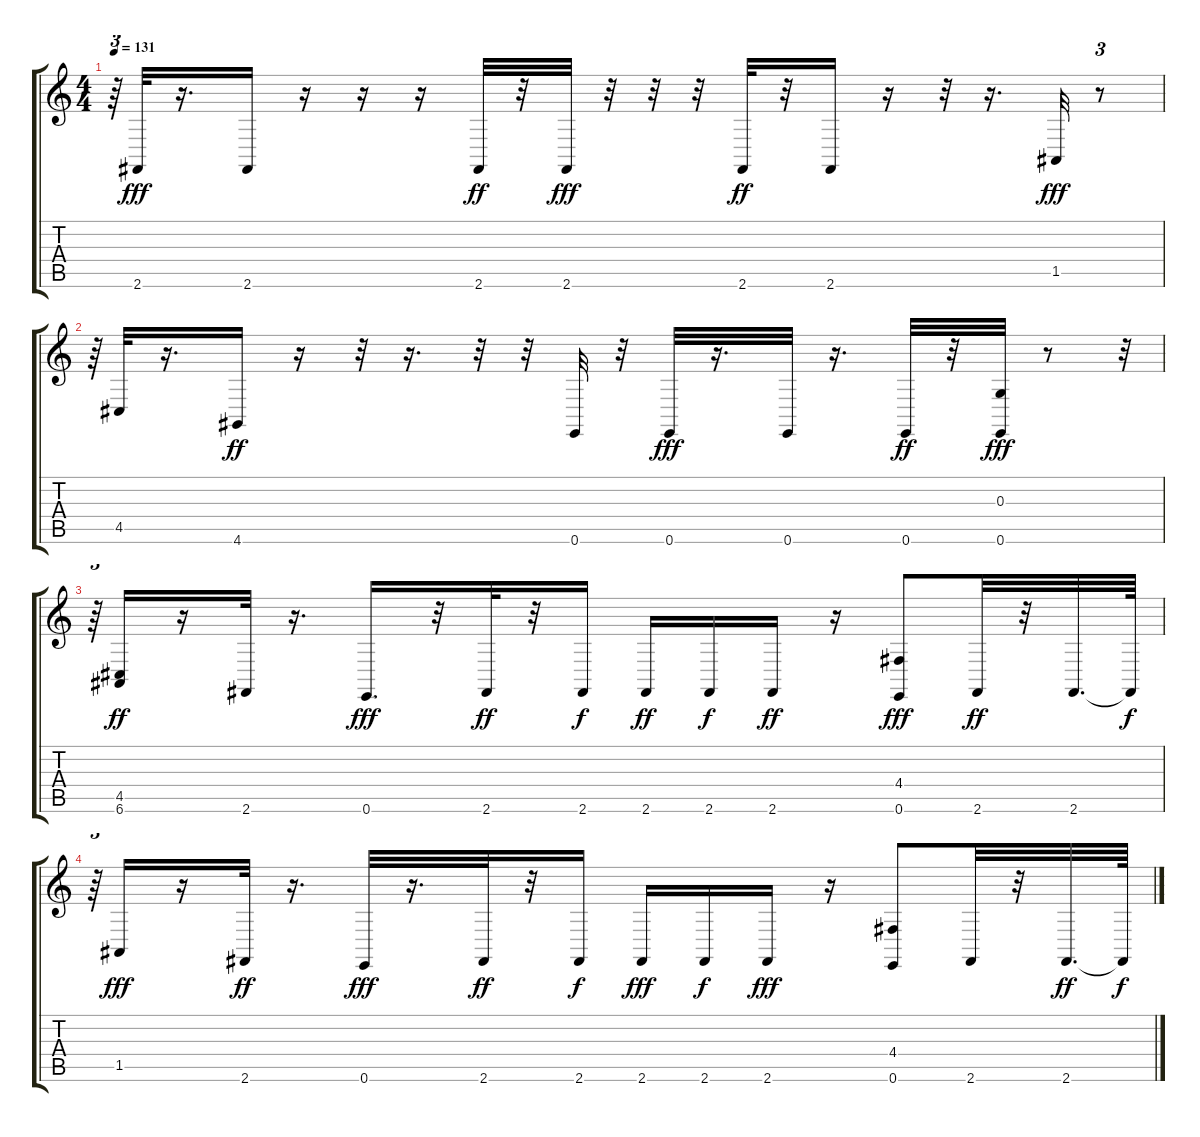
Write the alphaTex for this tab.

\track "" {instrument synthdrum}
\staff {score tabs}
\tuning (E4 B3 G3 D3 A2 E2) {hide}
\ts (4 4)
\tempo 131
\clef g2
\ks c
r.64{tu (3 2) dy ff} 2.6.32{dy fff} r.16{d} 2.6.16 r.16 r.16 r.16 2.6.32{dy ff} r.32 2.6.32{dy fff} r.32 r.32 r.32 2.6.32{dy ff} r.32 2.6.16 r.16 r.32 r.16{d} 1.5.32{dy fff} r.8{tu (3 2)} |
r.64{tu (3 2)} 4.5.32 r.16{d} 4.6.16{dy ff} r.16 r.32 r.16{d} r.32 r.32 0.6.32 r.32 0.6.32{dy fff} r.16{d} 0.6.32 r.16{d} 0.6.32{dy ff} r.32 (0.3 0.6).32{dy fff} r.8 r.32{tu (3 2)} |
r.64{tu (3 2)} (4.5 6.6).16{dy ff} r.16 2.6.32 r.16{d} 0.6.16{d dy fff} r.32 2.6.32{dy ff} r.32 2.6.16{dy f} 2.6.16{dy ff} 2.6.16{dy f} 2.6.16{dy ff} r.16 (4.4 0.6).8{dy fff} 2.6.32{dy ff} r.32 2.6.32{d} 2.6{t}.64{dy f} |
r.64{tu (3 2)} 1.5.16{dy fff} r.16 2.6.32{dy ff} r.16{d} 0.6.32{dy fff} r.16{d} 2.6.32{dy ff} r.32 2.6.16{dy f} 2.6.16{dy fff} 2.6.16{dy f} 2.6.16{dy fff} r.16 (4.4 0.6).8 2.6.32 r.32 2.6.32{d dy ff} 2.6{t}.64{dy f}
